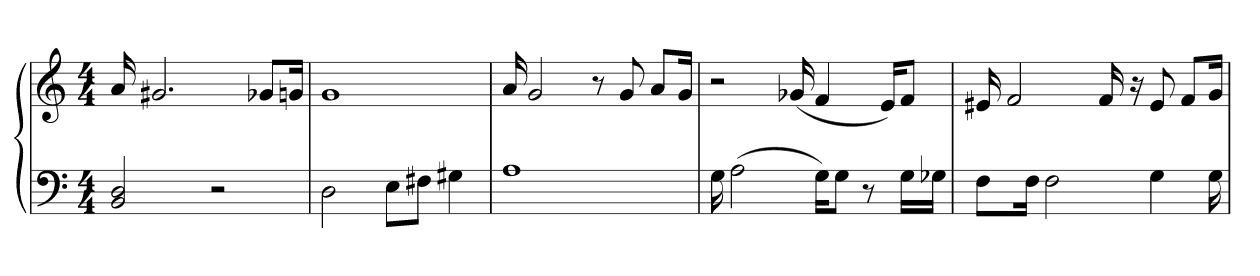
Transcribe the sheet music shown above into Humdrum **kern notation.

**kern	**kern
*part1	*part1
*staff2	*staff1
*clefF4	*clefG2
*k[]	*k[]
*M4/4	*M4/4
=1	=1
2BB 2D	16a
.	2.g#X
2r	.
.	8g-X/L
.	16gn/Jk
=2	=2
2D	1g
8E\L	.
8F#X\J	.
4G#X	.
=3	=3
1A	16a
.	2g
.	8r
.	8g
.	8a/L
.	16g/Jk
=4	=4
16G	2r
(2A	.
.	(16g-X
16G\KL)	4f
8G\J	.
8r	.
.	16e/KL)
16G\LL	8f/J
16G-X\JJ	.
=5	=5
8F\L	16e#X
.	2f
16F\Jk	.
2F	.
.	16f
.	16r
4G	8e#
.	8f/L
16G	16g/Jk
=	=
*-	*-
